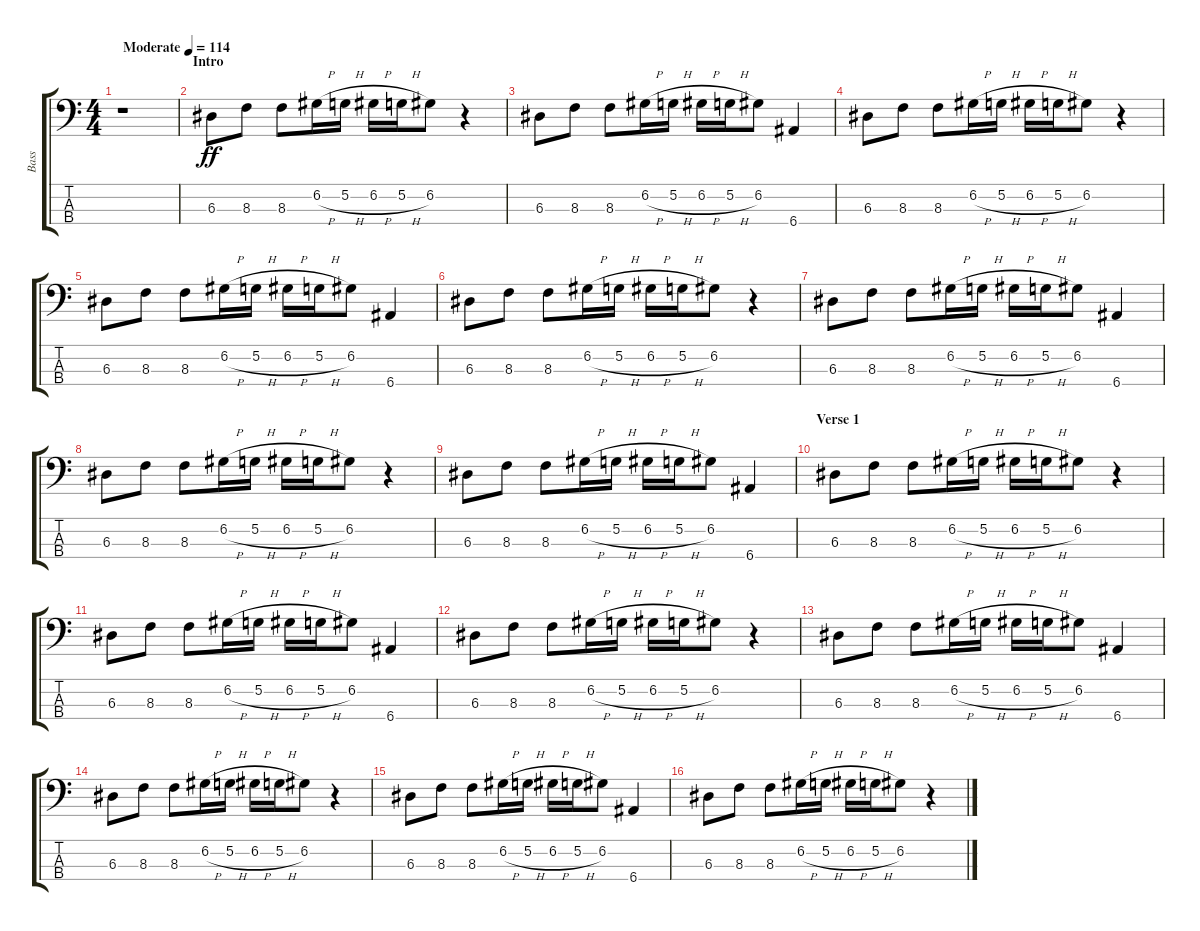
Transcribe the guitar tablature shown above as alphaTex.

\track ("Bass" "Bass") {instrument electricbassfinger}
\staff {score tabs}
\tuning (G2 D2 A1 E1) {hide}
\ts (4 4)
\tempo (114 "Moderate")
\clef f4
\ks c
r.1{dy ff instrument electricbassfinger} |
\section ("" "Intro")
6.3.8 8.3.8 8.3.8 6.2{h}.16 5.2{h}.16 6.2{h}.16 5.2{h}.16 6.2.8 r.4 |
6.3.8 8.3.8 8.3.8 6.2{h}.16 5.2{h}.16 6.2{h}.16 5.2{h}.16 6.2.8 6.4.4 |
6.3.8 8.3.8 8.3.8 6.2{h}.16 5.2{h}.16 6.2{h}.16 5.2{h}.16 6.2.8 r.4 |
6.3.8 8.3.8 8.3.8 6.2{h}.16 5.2{h}.16 6.2{h}.16 5.2{h}.16 6.2.8 6.4.4 |
6.3.8 8.3.8 8.3.8 6.2{h}.16 5.2{h}.16 6.2{h}.16 5.2{h}.16 6.2.8 r.4 |
6.3.8 8.3.8 8.3.8 6.2{h}.16 5.2{h}.16 6.2{h}.16 5.2{h}.16 6.2.8 6.4.4 |
6.3.8 8.3.8 8.3.8 6.2{h}.16 5.2{h}.16 6.2{h}.16 5.2{h}.16 6.2.8 r.4 |
6.3.8 8.3.8 8.3.8 6.2{h}.16 5.2{h}.16 6.2{h}.16 5.2{h}.16 6.2.8 6.4.4 |
\section ("" "Verse 1")
6.3.8 8.3.8 8.3.8 6.2{h}.16 5.2{h}.16 6.2{h}.16 5.2{h}.16 6.2.8 r.4 |
6.3.8 8.3.8 8.3.8 6.2{h}.16 5.2{h}.16 6.2{h}.16 5.2{h}.16 6.2.8 6.4.4 |
6.3.8 8.3.8 8.3.8 6.2{h}.16 5.2{h}.16 6.2{h}.16 5.2{h}.16 6.2.8 r.4 |
6.3.8 8.3.8 8.3.8 6.2{h}.16 5.2{h}.16 6.2{h}.16 5.2{h}.16 6.2.8 6.4.4 |
6.3.8 8.3.8 8.3.8 6.2{h}.16 5.2{h}.16 6.2{h}.16 5.2{h}.16 6.2.8 r.4 |
6.3.8 8.3.8 8.3.8 6.2{h}.16 5.2{h}.16 6.2{h}.16 5.2{h}.16 6.2.8 6.4.4 |
6.3.8 8.3.8 8.3.8 6.2{h}.16 5.2{h}.16 6.2{h}.16 5.2{h}.16 6.2.8 r.4
